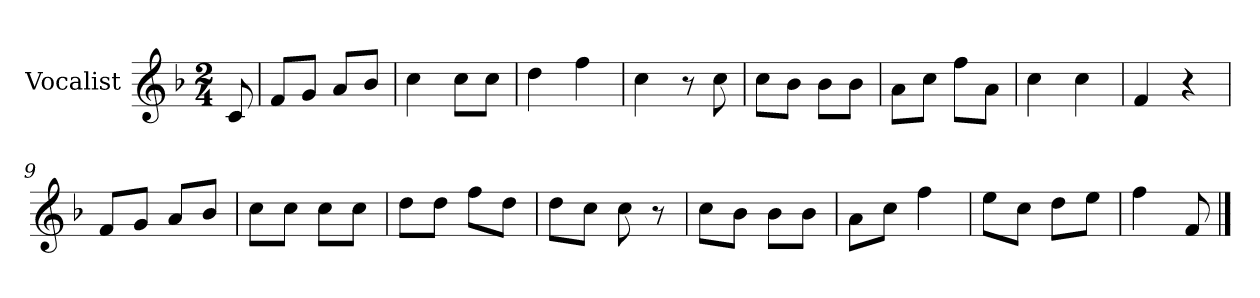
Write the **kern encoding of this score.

**kern
*part1
*staff1
*I"Vocalist
*k[b-]
*F:
*M2/4
=
8c
=1
8fL
8gJ
8aL
8b-J
=2
4cc
8ccL
8ccJ
=3
4dd
4ff
=4
4cc
8r
8cc
=5
8ccL
8b-J
8b-L
8b-J
=6
8aL
8ccJ
8ffL
8aJ
=7
4cc
4cc
=8
4f
4r
=9
8fL
8gJ
8aL
8b-J
=10
8ccL
8ccJ
8ccL
8ccJ
=11
8ddL
8ddJ
8ffL
8ddJ
=12
8ddL
8ccJ
8cc
8r
=13
8ccL
8b-J
8b-L
8b-J
=14
8aL
8ccJ
4ff
=15
8eeL
8ccJ
8ddL
8eeJ
=16
4ff
8f
==
*-
